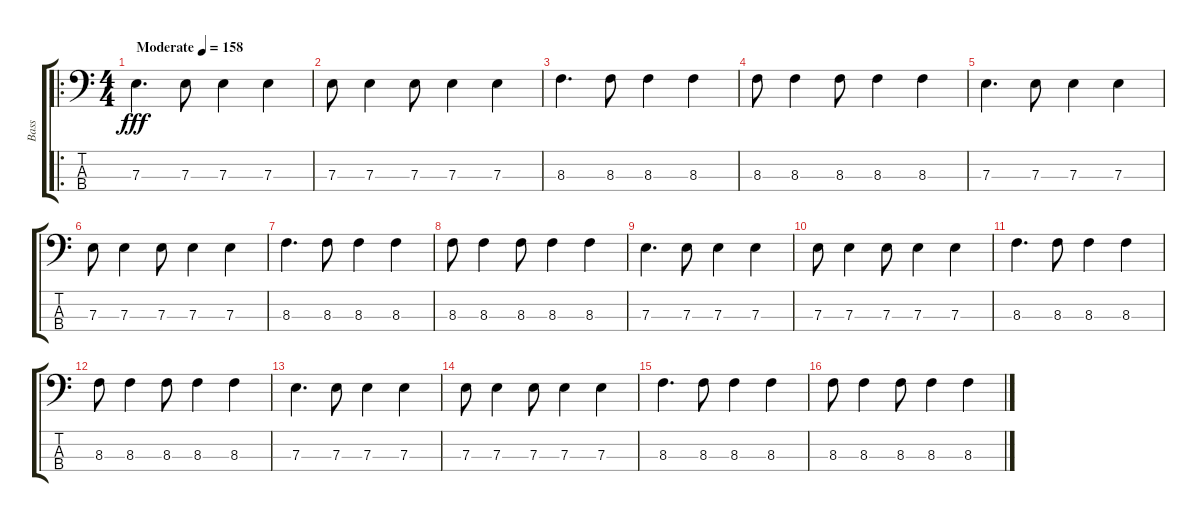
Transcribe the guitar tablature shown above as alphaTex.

\track ("Bass" "Bass") {instrument electricbassfinger}
\staff {score tabs}
\tuning (G2 D2 A1 E1) {hide}
\ro
\ts (4 4)
\tempo (158 "Moderate")
\clef f4
\ks c
7.3.4{d dy fff instrument electricbassfinger} 7.3.8 7.3.4 7.3.4 |
7.3.8 7.3.4 7.3.8 7.3.4 7.3.4 |
8.3.4{d} 8.3.8 8.3.4 8.3.4 |
8.3.8 8.3.4 8.3.8 8.3.4 8.3.4 |
7.3.4{d} 7.3.8 7.3.4 7.3.4 |
7.3.8 7.3.4 7.3.8 7.3.4 7.3.4 |
8.3.4{d} 8.3.8 8.3.4 8.3.4 |
8.3.8 8.3.4 8.3.8 8.3.4 8.3.4 |
7.3.4{d} 7.3.8 7.3.4 7.3.4 |
7.3.8 7.3.4 7.3.8 7.3.4 7.3.4 |
8.3.4{d} 8.3.8 8.3.4 8.3.4 |
8.3.8 8.3.4 8.3.8 8.3.4 8.3.4 |
7.3.4{d} 7.3.8 7.3.4 7.3.4 |
7.3.8 7.3.4 7.3.8 7.3.4 7.3.4 |
8.3.4{d} 8.3.8 8.3.4 8.3.4 |
8.3.8 8.3.4 8.3.8 8.3.4 8.3.4
